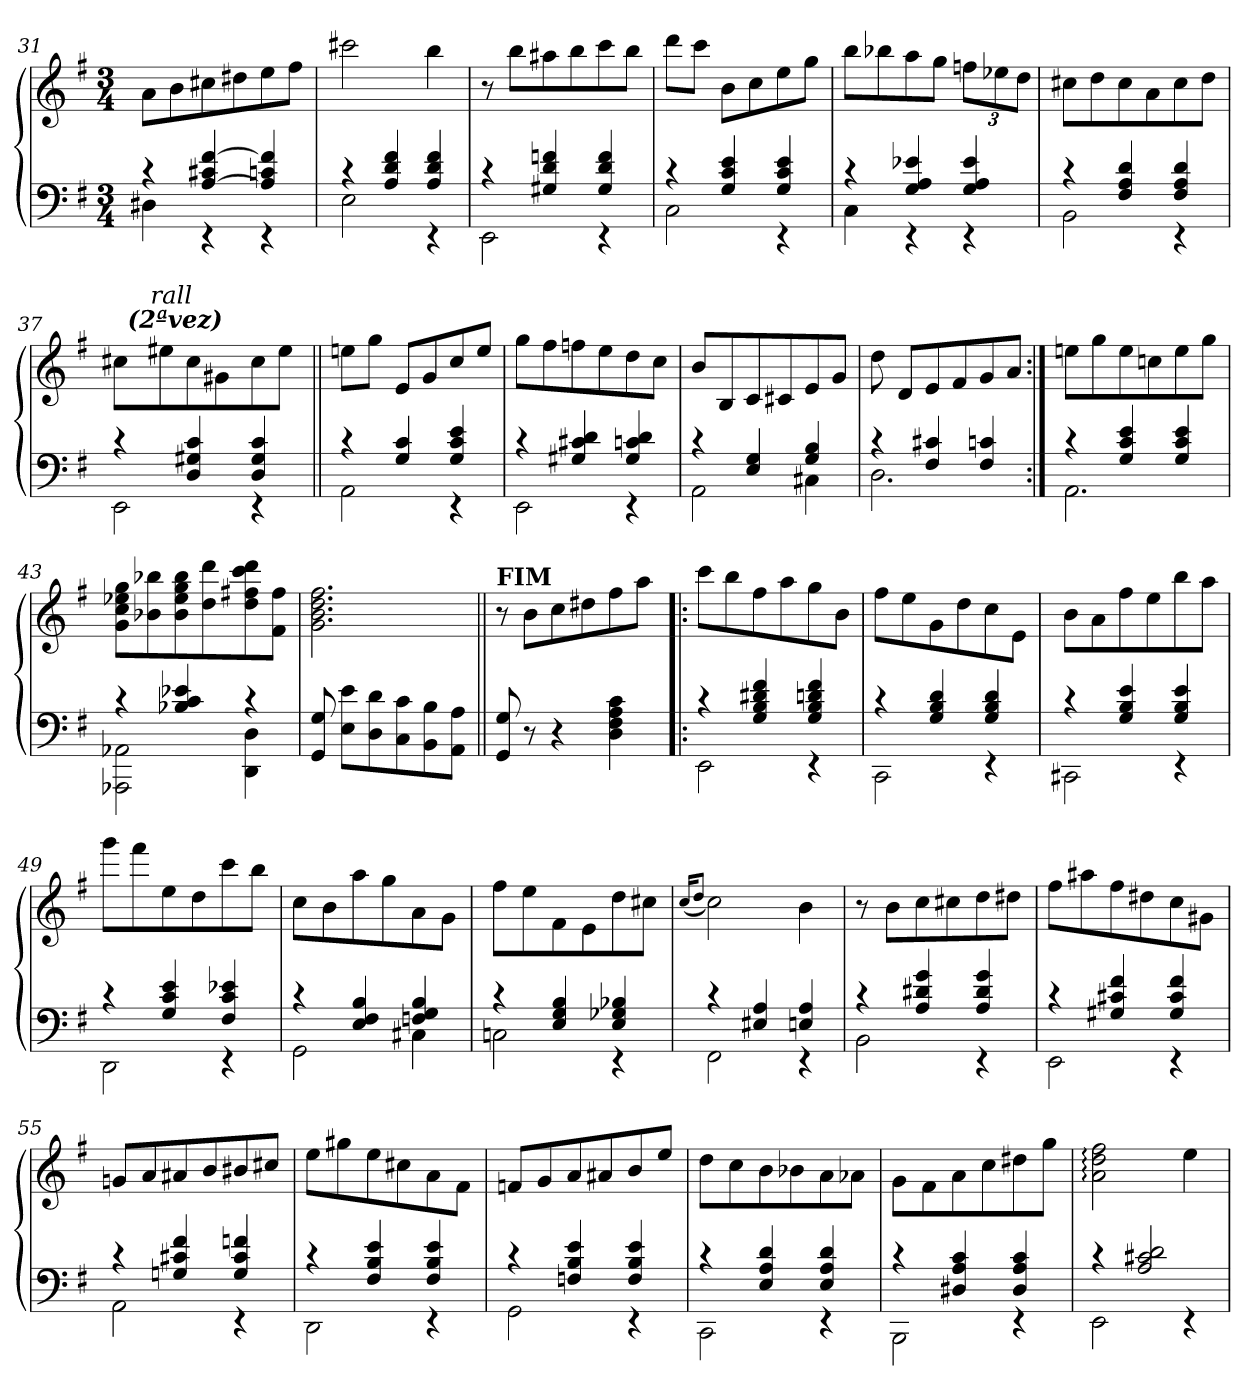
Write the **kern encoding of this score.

**kern	**kern
*part1	*part1
*staff2	*staff1
*clefF4	*clefG2
*k[f#]	*k[f#]
*G:	*G:
*M3/4	*M3/4
=31	=31
*^	*
4r	4D#X\	8a\L
.	.	8b\
[>4A/ 4c#X/ [>4f#i/	4rEE	8cc#X\
.	.	8dd#X\
4A/] 4cn/ 4f#/]	4rEE	8ee\
.	.	8ff#\J
=32	=32	=32
4rc	2E\	2ccc#X\
4A/ 4d/ 4f#/	.	.
4A/ 4d/ 4f#/	4rEE	4bb\
=33	=33	=33
4rc	2EE\	8r
.	.	8bb\L
4G#X/ 4d/ 4fn/	.	8aa#X\
.	.	8bb\
4G#/ 4d/ 4f/	4rEE	8ccc\
.	.	8bb\J
!!LO:LB:g=z
=34	=34	=34
4rc	2C\	8ddd\L
.	.	8ccc\J
4G/ 4c/ 4e/	.	8b\L
.	.	8cc\
4G/ 4c/ 4e/	4rEE	8ee\
.	.	8gg\J
=35	=35	=35
4rc	4C\	8bb\L
.	.	8bb-X\
4G/ 4A/ 4e-X/	4rEE	8aa\
.	.	8gg\J
4G/ 4A/ 4e-/	4rEE	12ffn\L
.	.	12ee-X\
.	.	12dd\J
=36	=36	=36
4rc	2BB\	8cc#X\L
.	.	8dd\
4F#/ 4A/ 4d/	.	8cc#\
.	.	8a\
4F#/ 4A/ 4d/	4rEE	8cc#\
.	.	8dd\J
=37	=37	=37
*	*	*^
*	*	*	*^
4rc	2EE\	8cc#X\L	24ryy	12ryy
!	!	!	!LO:TX:a:Bi:t=(2ªvez)	!
.	.	.	3%2ryy	.
.	.	.	.	48ryy
!	!	!	!	!LO:TX:a:i:t=rall
.	.	.	.	3ryy
.	.	8ee#X\	.	.
4D/ 4G#X/ 4c/	.	8cc#\	.	.
.	.	8g#X\	.	.
.	.	.	.	6...ryy
4D/ 4G#/ 4c/	4rEE	8cc#\	.	.
.	.	8ee#\J	.	.
.	.	.	24ryy	.
*	*	*v	*v	*v
=38||	=38||	=38||
4rc	2AA\	8een\L
.	.	8gg\J
4G/ 4c/	.	8e/L
.	.	8g/
4G/ 4c/ 4e/	4rEE	8cc/
.	.	8ee/J
!!LO:LB:g=z
=39	=39	=39
4rc	2EE\	8gg\L
.	.	8ff#\
4G#X/ 4c#X/ 4d/	.	8ffn\
.	.	8ee\
4G#/ 4cn/ 4d/	4rEE	8dd\
.	.	8cc\J
=40	=40	=40
4rc	2AA\	8b/L
.	.	8B/
4E/ 4G/	.	8c/
.	.	8c#X/
4G/ 4B/	4C#X\	8e/
.	.	8g/J
=41	=41	=41
4rc	2.D\	8dd\
.	.	8d/L
4F#/ 4c#X/	.	8e/
.	.	8f#/
4F#/ 4cn/	.	8g/
.	.	8a/J
=42:|!	=42:|!	=42:|!
4rc	2.AA\	8een\L
.	.	8gg\
4G/ 4c/ 4e/	.	8ee\
.	.	8ccn\
4G/ 4c/ 4e/	.	8ee\
.	.	8gg\J
=43	=43	=43
4rc	2AAA-X\ 2AA-X\	8g\ 8cc\ 8ee-X\ 8gg\L
.	.	8b-X\ 8bb-X\
4B-X/ 4c/ 4e-X/	.	8b-\ 8ee-\ 8gg\ 8bb-\
.	.	8dd\ 8ddd\
4rc	4DD\ 4D\	8dd\ 8ff#X\ 8ccc\ 8ddd\
.	.	8f#\ 8ff#\J
*v	*v	*
!!LO:LB:g=z
=44	=44
8GG/ 8G/	2.g\ 2.b\ 2.dd\ 2.ff#\
8E\ 8e\L	.
8D\ 8d\	.
8C\ 8c\	.
8BB\ 8B\	.
8AA\ 8A\J	.
=45||	=45||
!	!LO:TX:a:B:t=FIM
8GG/ 8G/	8r
8r	8b\L
4r	8cc\
.	8dd#X\
4D\ 4F#\ 4A\ 4c\	8ff#\
.	8aa\J
=46!|:	=46!|:
*^	*
4rc	2EE\	8ccc\L
.	.	8bb\
4G/ 4B/ 4d#X/ 4f#/	.	8ff#\
.	.	8aa\
4G/ 4B/ 4dn/ 4f#/	4rEE	8gg\
.	.	8b\J
=47	=47	=47
4rc	2CC\	8ff#\L
.	.	8ee\
4G/ 4B/ 4d/	.	8g\
.	.	8dd\
4G/ 4B/ 4d/	4rEE	8cc\
.	.	8e\J
=48	=48	=48
4rc	2CC#X\	8b\L
.	.	8a\
4G/ 4B/ 4e/	.	8ff#\
.	.	8ee\
4G/ 4B/ 4e/	4rEE	8bb\
.	.	8aa\J
!!LO:LB:g=z
=49	=49	=49
4rc	2DD\	8ggg\L
.	.	8fff#\
4G/ 4c/ 4e/	.	8ee\
.	.	8dd\
4F#/ 4c/ 4e-X/	4rEE	8ccc\
.	.	8bb\J
=50	=50	=50
4rc	2GG\	8cc\L
.	.	8b\
4E/ 4F#/ 4B/	.	8aa\
.	.	8gg\
4Fn/ 4G/ 4B/	4C#X\	8a\
.	.	8g\J
=51	=51	=51
4rc	2Cn\	8ff#\L
.	.	8ee\
4E/ 4G/ 4B/	.	8f#\
.	.	8e\
4E/ 4G-X/ 4B-X/	4rEE	8dd\
.	.	8cc#X\J
=52	=52	=52
.	.	(<16qcc/KL
.	.	8qdd/J
4rc	2FF#\	2cc\)
4E#X/ 4A/	.	.
4En/ 4A/	4rEE	4b\
=53	=53	=53
4rc	2BB\	8r
.	.	8b\L
4A/ 4d#X/ 4g/	.	8cc\
.	.	8cc#X\
4A/ 4d#/ 4g/	4rEE	8dd\
.	.	8dd#X\J
!!LO:LB:g=z
=54	=54	=54
4rc	2EE\	8ff#\L
.	.	8aa#X\
4G#X/ 4c#X/ 4f#i/	.	8ff#\
.	.	8dd#X\
4G#/ 4c#/ 4f#/	4rEE	8cc\
.	.	8g#X\J
=55	=55	=55
4rc	2AA\	8gn/L
.	.	8a/
4Gn/ 4c#X/ 4f#/	.	8a#X/
.	.	8b/
4G/ 4c#/ 4fn/	4rEE	8b#X/
.	.	8cc#X/J
=56	=56	=56
4rc	2DD\	8ee\L
.	.	8gg#X\
4F#/ 4B/ 4e/	.	8ee\
.	.	8cc#X\
4F#/ 4B/ 4e/	4rEE	8a\
.	.	8f#\J
=57	=57	=57
4rc	2GG\	8fn/L
.	.	8g/
4Fn/ 4B/ 4e/	.	8a/
.	.	8a#X/
4F/ 4B/ 4e/	4rEE	8b/
.	.	8ee/J
=58	=58	=58
4rc	2CC\	8dd\L
.	.	8cc\
4E/ 4A/ 4d/	.	8b\
.	.	8b-X\
4E/ 4A/ 4d/	4rEE	8a\
.	.	8a-X\J
!!LO:PB:g=z
=59	=59	=59
4rc	2BBB\	8g\L
.	.	8f#\
4D#X/ 4A/ 4c/	.	8a\
.	.	8cc\
4D#/ 4A/ 4c/	4rEE	8dd#X\
.	.	8gg\J
=60	=60	=60
4rc	2EE\	2a\: 2dd\: 2ff#\:
2A/ 2c#X/ 2d/	.	.
.	4rEE	4ee\
*v	*v	*
=	=
*-	*-
